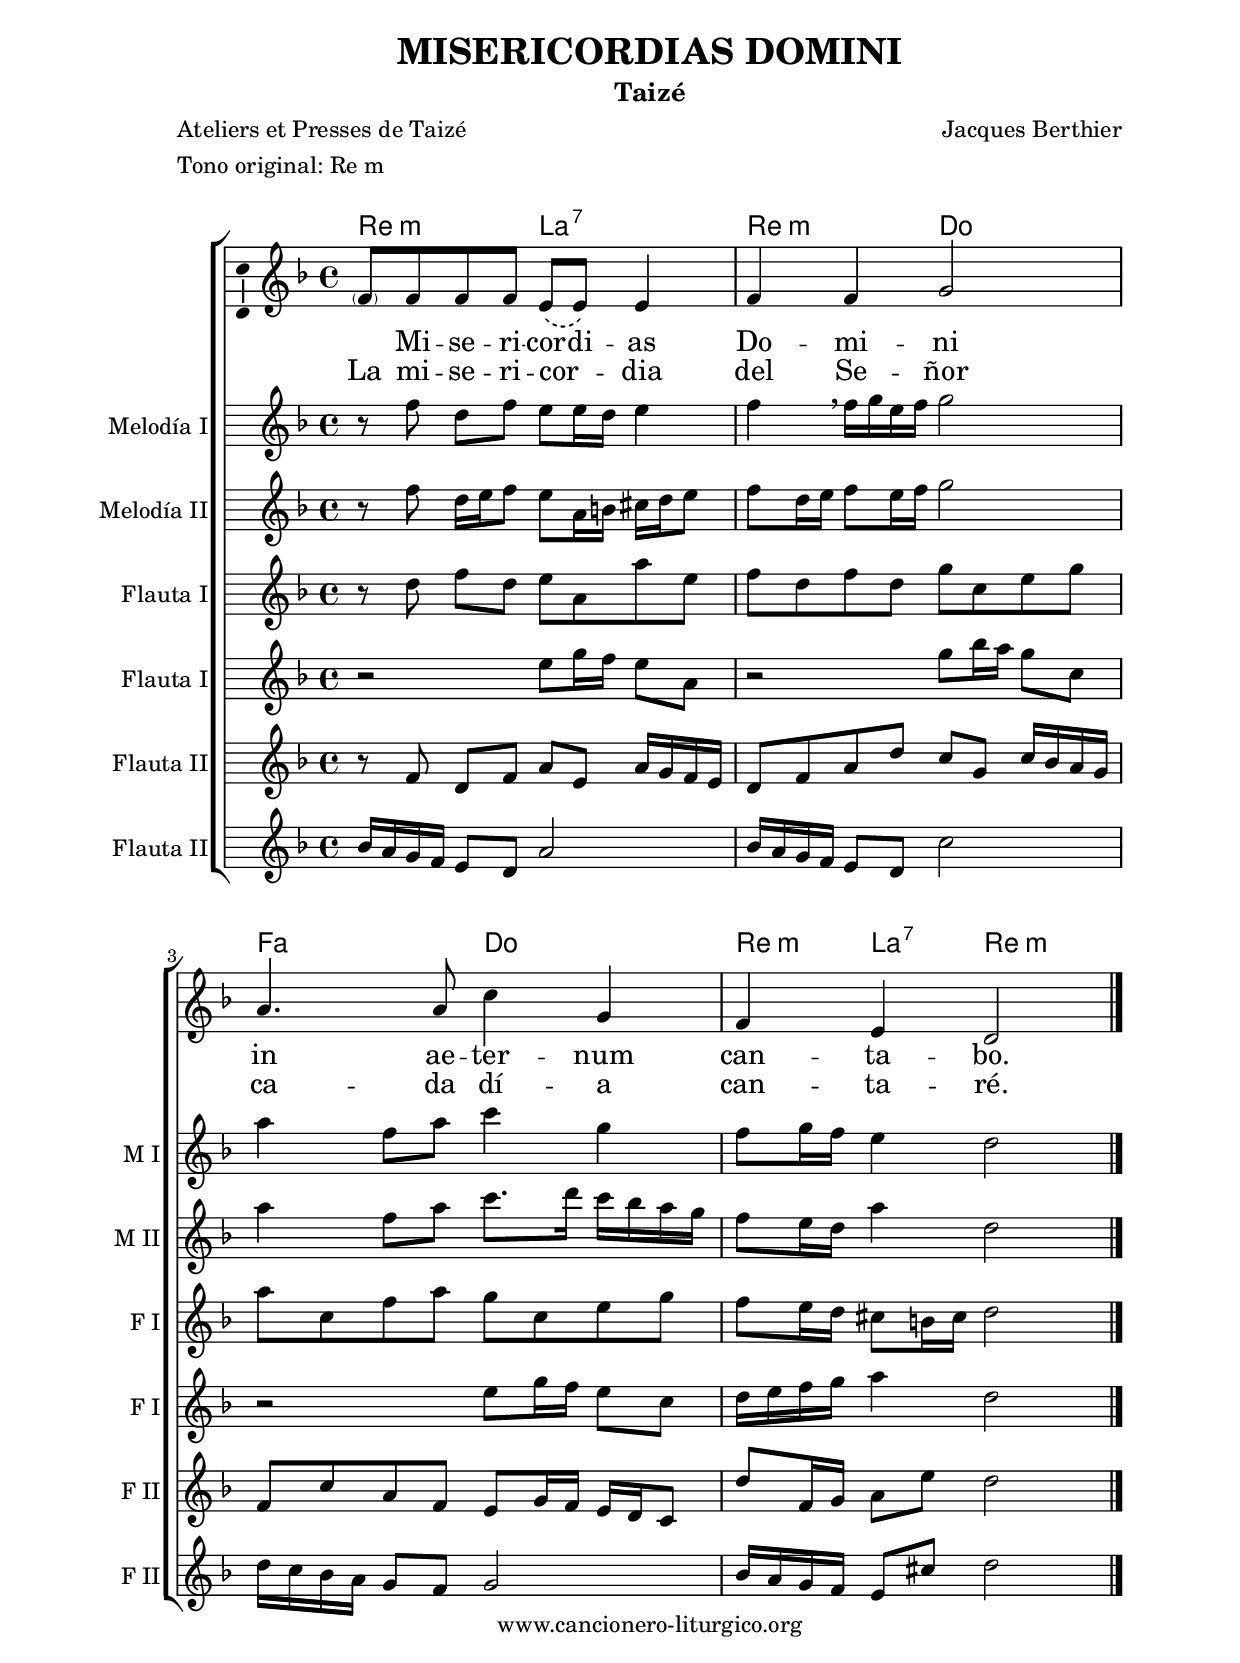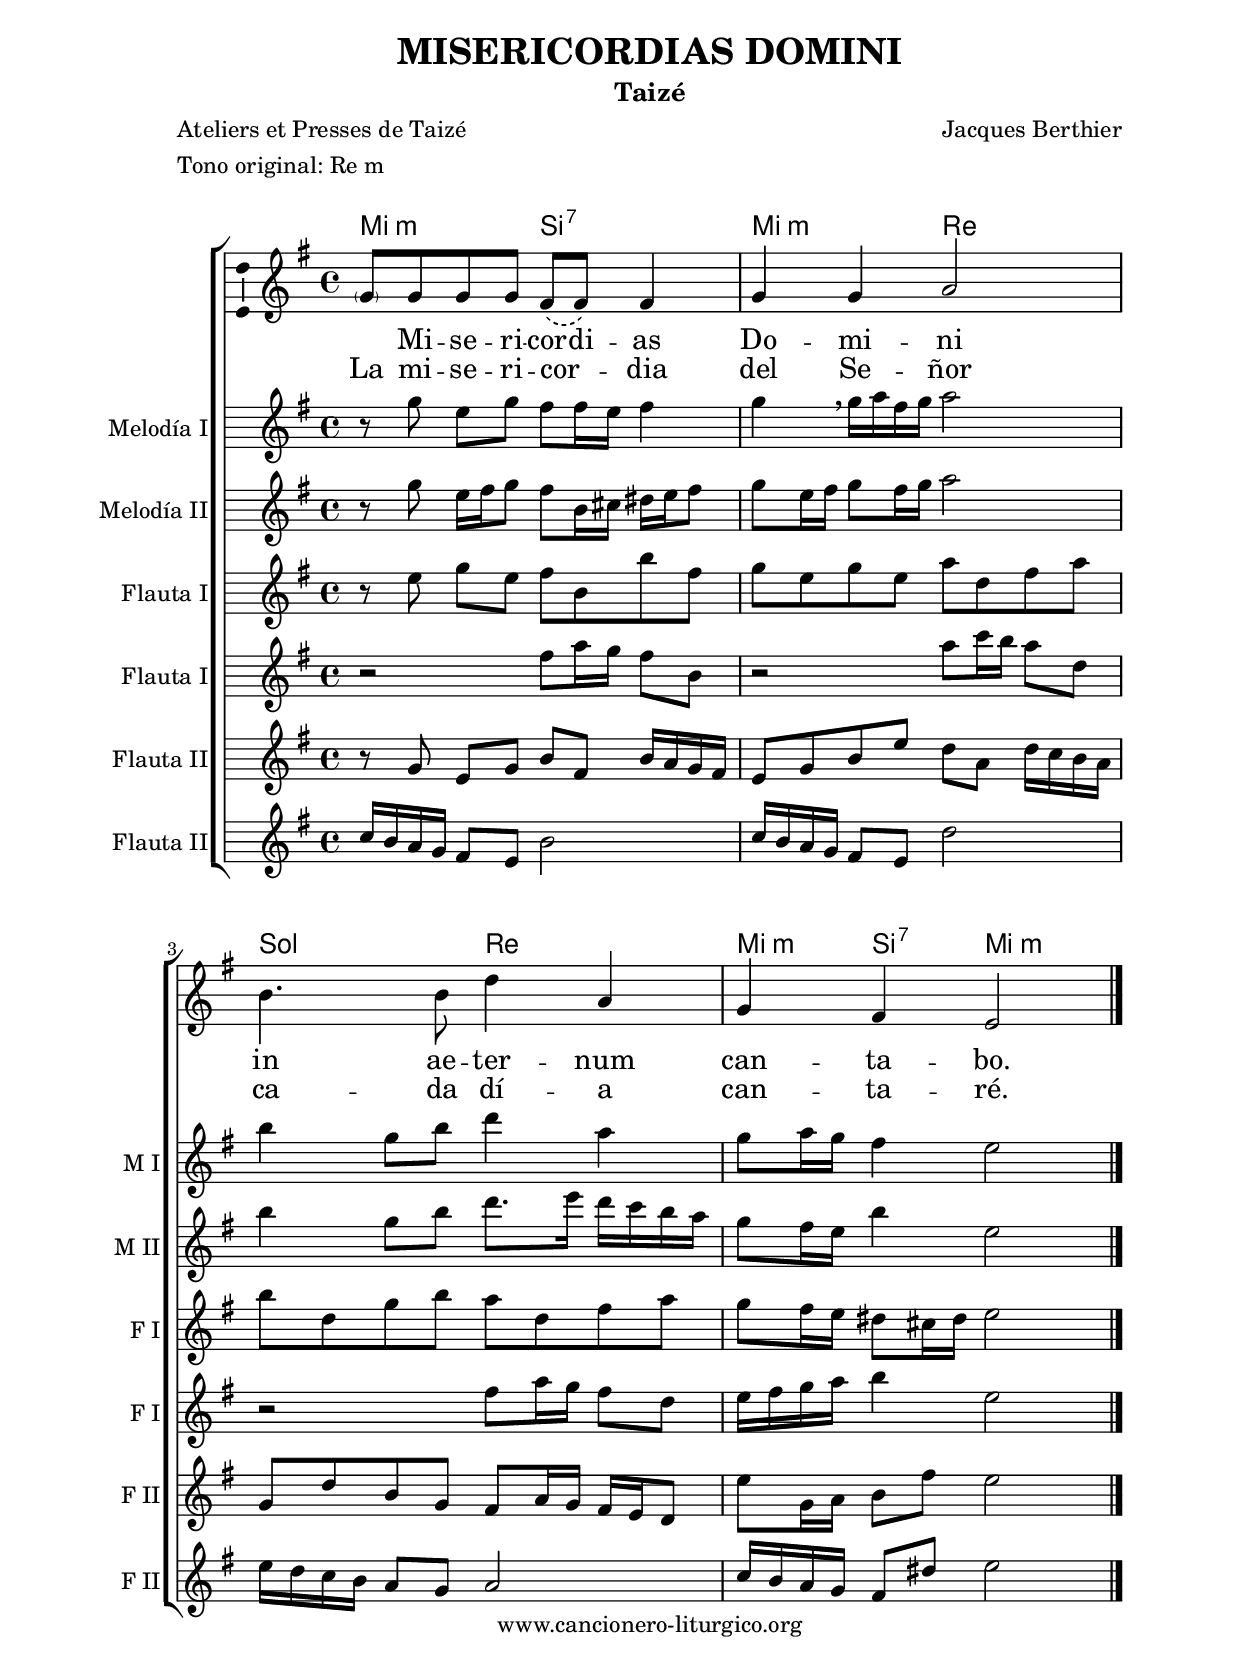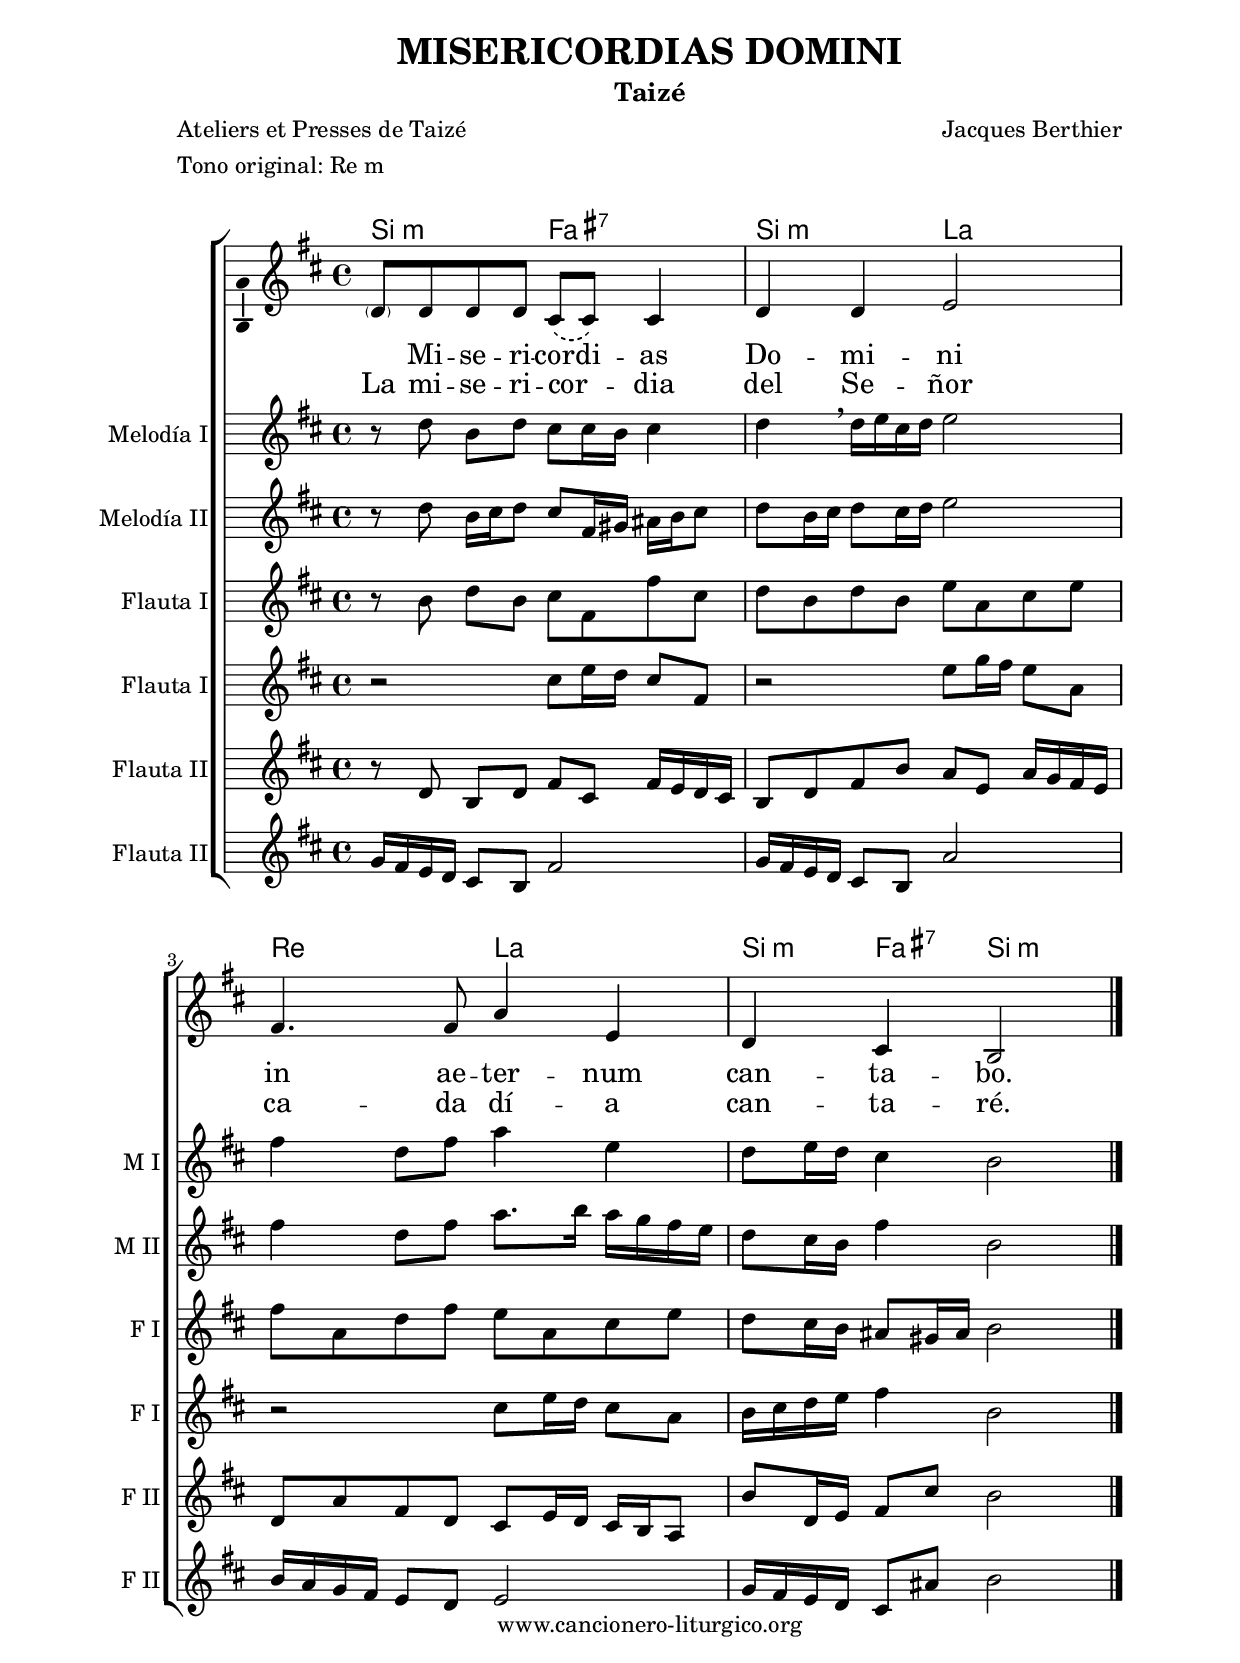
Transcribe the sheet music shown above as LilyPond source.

%
%para convertir .midi en .wav:
%timidity filename.midi -Ow -o finename.wav
%
%
%Para convertir de .wav a .mp3:
%lame -h -m j filename.wav
%
%
%para escuchar el midi:
%timidity nombrefichero.midi
%


%versión de lilypond para la que se ha escrito esta partitura:
\version "2.16.0"

	%Tamaño papel
	#(set-default-paper-size "a4")
	%Tamaño partitura
	#(set-global-staff-size 20)
	%No responde al pulsar sobre una nota
	#(ly:set-option 'point-and-click #f)

%parámetros del encabezamiento:
\header {
	title = "MISERICORDIAS DOMINI"
	subtitle = "Taizé"
	composer = "Jacques Berthier"
	poet = "Ateliers et Presses de Taizé"
	meter = "Tono original: Re m"
	arranger = ""
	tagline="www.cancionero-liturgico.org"
%%%	copyright="Editado con LilyPond para Linux"
	}

%parámetros asociados al papel:
\paper  {
	oddHeaderMarkup = \markup {\fill-line { \on-the-fly #not-first-page \fromproperty #'header:title \on-the-fly #not-first-page \fromproperty #'header:composer }}
	evenHeaderMarkup = \markup {\fill-line { \fromproperty #'header:composer \fromproperty #'header:title }}
	#(set-paper-size "a4")
	print-page-number = ##f
	first-page-number = 1
	print-first-page-number = ##f
%	head-separation = 3.0 \cm
	top-margin = 2.0 \cm
%%%	bottom-margin = 0.5\cm
	bottom-margin = 0.45\cm
	left-margin = 3.0 \cm
	line-width = 16.0 \cm 
	indent = 8\mm
	interscoreline = 2.\mm
	between-system-space = 15\mm
%	para que las partituras no llenen la hoja:
	ragged-bottom = ##t
%	idem para la última hoja:
	ragged-last-bottom = ##f
%	para que las partituras llenen el ancho del papel:
	ragged-last = ##f
	after-title-space = 2.5 \cm
page-count = 1
%system-count=8

	%Flexible Vertical Spacing
%	markup-markup-spacing =
%	#'((basic-distance . 15) (minimum-distance . 15) (padding . 3))
	markup-system-spacing =
	#'((basic-distance . 15) (minimum-distance . 15) (padding . 3))
	system-system-spacing =
	#'((basic-distance . 15) (minimum-distance . 15) (padding . 3))
	score-system-spacing =
	#'((basic-distance . 15) (minimum-distance . 15) (padding . 5))
%	top-system-spacing = % header
%	#'((basic-distance . 8) (minimum-distance . 0) (padding . 0))
%	top-markup-spacing =
%	#'((basic-distance . 20) (minimum-distance . 20) (padding . 0))
	last-bottom-spacing = % footer
	#'((basic-distance . 5) (minimum-distance . 5) (padding . 0))
%	score-markup-spacing =
%	#'((basic-distance . 16) (minimum-distance . 13) (padding . 0))

	}


%parámetros que afectan a toda la partitura:
global =  {
	%clave de sol (G):
	\clef G
%	\transpose c a
	%armadura:
	\key d \minor
	\tempo 4=70
	\set Score.tempoHideNote = ##t
	}


acordes = {
	\italianChords
	\chordmode {
%	\transpose c a
{

d2:m a:7 d:m c f c d4:m a:7 d:m

	}
	}
}


melodia = 
%	\transpose c a
{
	\relative c'{
	\time 4/4

\phrasingSlurDashed

\parenthesize f8 f8 f f e \(e\) e4
f4 f g2
a4. a8 c4 g
f4 e d2

	\bar "|."
	}
	}

melodiados = 
%	\transpose c a
{
	\relative c''{
	\time 4/4

r8 f8 \noBeam d f e e16 d e4
f4 \noBeam \breathe f16 g e f g2
a4 f8 a c4 g
f8 g16 f e4 d2

	\bar "|."
	}
	}

melodiatres = 
%	\transpose c a
{
	\relative c''{
	\time 4/4

r8 f8 \noBeam d16 e f8 e a,16 b cis d e8
f8 d16 e f8 e16 f g2
a4 f8 a c8. d16 c bes a g
f8 e16 d a'4 d,2

	\bar "|."
	}
	}

melodiacuatro = 
%	\transpose c a
{
	\relative c''{
	\time 4/4

r8 d8 \noBeam f8 d e a, a' e
f8 d f d g c, e g
a8 c, f a g c, e g
f8 e16 d cis8 b16 cis d2

	\bar "|."
	}
	}

melodiacinco = 
%	\transpose c a
{
	\relative c''{
	\time 4/4

r2 e8 g16 f e8 a,
r2 g'8 bes16 a g8 c,
r2 e8 g16 f e8 c
d16 e f g a4 d,2

	\bar "|."
	}
	}

melodiaseis = 
%	\transpose c a
{
	\relative c'{
	\time 4/4

r8 f8 \noBeam d f a e a16 g f e
d8 f a d c g c16 bes a g
f8 c' a f e g16 f e d c8
d'8 f,16 g a8 e' d2

	\bar "|."
	}
	}

melodiasiete = 
%	\transpose c a
{
	\relative c'{
	\time 4/4

bes'16 a g f e8 d a'2
bes16 a g f e8 d c'2
d16 c bes a g8 f g2
bes16 a g f e8 cis' d2

	\bar "|."
	}
	}


texto = \lyricmode {
"  " Mi -- se -- ri -- cor -- di -- as Do -- mi -- ni
in ae -- ter -- num can -- ta -- bo.

	}

textodos = \lyricmode {
La mi -- se -- ri -- cor -- _ dia del Se -- ñor
ca -- da dí -- a can -- ta -- ré.
	}


acordesStaff = \context ChordNames = acordesStaff <<
	\set chordChanges = ##t
	\acordes
	>>


vozStaff = \context Voice = vozStaff
\with {\consists "Ambitus_engraver"}
<<
%	\set Staff.instrumentName = "Voz"
%	\set Staff.shortInstrumentName = "V"
%	\set Staff.midiInstrument = #"clarinet"
%	\set Staff.midiInstrument = #"cello"
	\set Staff.midiInstrument = #"flute"
%	\set Staff.midiInstrument = #"electric guitar (jazz)"
%	\set Staff.midiInstrument = #"english horn"
%	\set Staff.midiInstrument = #"violin"
%	\set Staff.midiInstrument = #"glockenspiel"
	\set Staff.midiMinimumVolume = #0.7
	\set Staff.midiMaximumVolume = #0.9
	\global
	\melodia
	>>


vozdosStaff = \context Voice = vozdosStaff
<<
	\set Staff.instrumentName = "Melodía I"
	\set Staff.shortInstrumentName = "M I"
	\override Staff.StaffSymbol #'staff-space = #(magstep -0.35)
	\set Staff.midiInstrument = #"flute"
	\set Staff.midiMinimumVolume = #0.7
	\set Staff.midiMaximumVolume = #0.9
	\global
	\melodiados
	>>

voztresStaff = \context Voice = voztresStaff
<<
	\set Staff.instrumentName = "Melodía II"
	\set Staff.shortInstrumentName = "M II"
	\override Staff.StaffSymbol #'staff-space = #(magstep -0.35)
	\set Staff.midiInstrument = #"flute"
	\set Staff.midiMinimumVolume = #0.7
	\set Staff.midiMaximumVolume = #0.9
	\global
	\melodiatres
	>>

vozcuatroStaff = \context Voice = vozcuatroStaff
<<
	\set Staff.instrumentName = "Flauta I"
	\set Staff.shortInstrumentName = "F I"
	\override Staff.StaffSymbol #'staff-space = #(magstep -0.35)
	\set Staff.midiInstrument = #"english horn"
	\set Staff.midiMinimumVolume = #0.7
	\set Staff.midiMaximumVolume = #0.9
	\global
	\melodiacuatro
	>>

vozcincoStaff = \context Voice = vozcincoStaff
<<
	\set Staff.instrumentName = "Flauta I"
	\set Staff.shortInstrumentName = "F I"
	\override Staff.StaffSymbol #'staff-space = #(magstep -0.35)
	\set Staff.midiInstrument = #"violin"
	\set Staff.midiMinimumVolume = #0.7
	\set Staff.midiMaximumVolume = #0.9
	\global
	\melodiacinco
	>>

vozseisStaff = \context Voice = vozseisStaff
<<
	\set Staff.instrumentName = "Flauta II"
	\set Staff.shortInstrumentName = "F II"
	\override Staff.StaffSymbol #'staff-space = #(magstep -0.35)
	\set Staff.midiInstrument = #"violin"
	\set Staff.midiMinimumVolume = #0.7
	\set Staff.midiMaximumVolume = #0.9
	\global
	\melodiaseis
	>>

vozsieteStaff = \context Voice = vozsieteStaff
<<
	\set Staff.instrumentName = "Flauta II"
	\set Staff.shortInstrumentName = "F II"
	\override Staff.StaffSymbol #'staff-space = #(magstep -0.35)
	\set Staff.midiInstrument = #"violin"
%%%	\set Staff.midiInstrument = #"electric guitar (jazz)"
	\set Staff.midiMinimumVolume = #0.7
	\set Staff.midiMaximumVolume = #0.9
	\global
	\melodiasiete
	>>

textoStaff = \context Lyrics = textoStaff <<
	\lyricsto vozStaff \texto
	>>

textodosStaff = \context Lyrics = textodosStaff <<
	\lyricsto vozStaff \textodos
	>>

\book {
	\score {
		\context ChoirStaff {
%			\override StaffGroup.SystemStartBracket #'collapse-height = #1
%			\override Score.SystemStartBar #'collapse-height = #1
			<<
			\acordesStaff
			\vozStaff
			\textoStaff
			\textodosStaff
			\vozdosStaff
			\voztresStaff
			\vozcuatroStaff
			\vozcincoStaff
			\vozseisStaff
			\vozsieteStaff
			>>
			}
		\layout {
	    		\context {
				\Lyrics
				\override LyricText #'font-size = #2
				}
	   		 \context {
				\Score
				\override StaffSymbol #'staff-space = #(magstep +3)
				}
			}
		}
	\score {
		\unfoldRepeats
		\context ChoirStaff {
			<<
			\acordesStaff
			\vozStaff
			\vozdosStaff
			\voztresStaff
			\vozcuatroStaff
			\vozcincoStaff
			\vozseisStaff
			\vozsieteStaff
			>>
			}
		\midi {
	  		\context {
	  			\Score
				tempoWholesPerMinute = #(ly:make-moment 70 4)
				}
			}
		}
	}



#(define output-suffix "C")
\book {
	\score {
		\context ChoirStaff {
%			\override StaffGroup.SystemStartBracket #'collapse-height = #1
%			\override Score.SystemStartBar #'collapse-height = #1
\transpose c d
			<<
			\acordesStaff
			\vozStaff
			\textoStaff
			\textodosStaff
			\vozdosStaff
			\voztresStaff
			\vozcuatroStaff
			\vozcincoStaff
			\vozseisStaff
			\vozsieteStaff
			>>
			}
		\layout {
	    		\context {
				\Lyrics
				\override LyricText #'font-size = #2
				}
	   		 \context {
				\Score
				\override StaffSymbol #'staff-space = #(magstep +3)
				}
			}
		}
	}

#(define output-suffix "S")
\book {
	\score {
		\context ChoirStaff {
%			\override StaffGroup.SystemStartBracket #'collapse-height = #1
%			\override Score.SystemStartBar #'collapse-height = #1
\transpose c a,
			<<
			\acordesStaff
			\vozStaff
			\textoStaff
			\textodosStaff
			\vozdosStaff
			\voztresStaff
			\vozcuatroStaff
			\vozcincoStaff
			\vozseisStaff
			\vozsieteStaff
			>>
			}
		\layout {
	    		\context {
				\Lyrics
				\override LyricText #'font-size = #2
				}
	   		 \context {
				\Score
				\override StaffSymbol #'staff-space = #(magstep +3)
				}
			}
		}
	}


